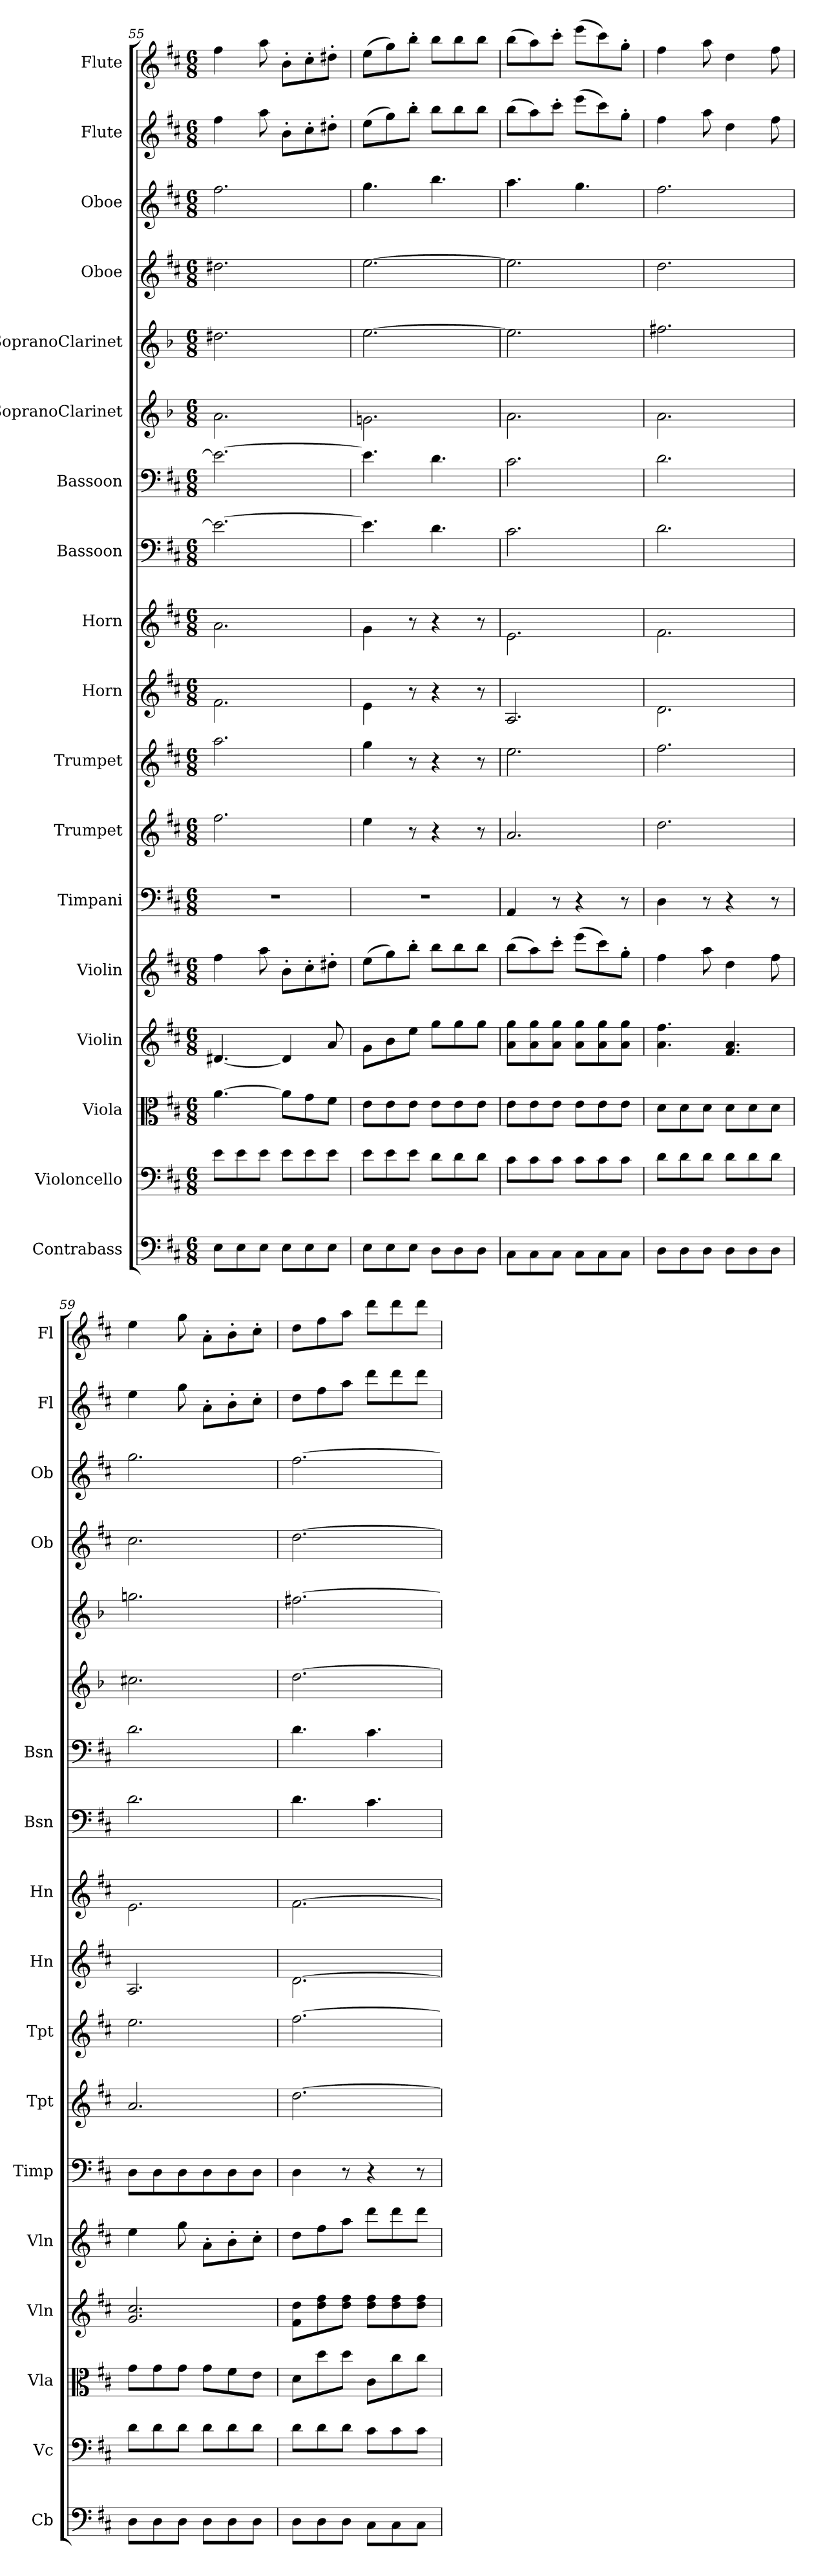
**kern	**kern	**kern	**kern	**kern	**kern	**kern	**kern	**kern	**kern	**kern	**kern	**kern	**kern	**kern	**kern	**kern	**kern
*part18	*part17	*part16	*part15	*part14	*part13	*part12	*part11	*part10	*part9	*part8	*part7	*part6	*part5	*part4	*part3	*part2	*part1
*staff18	*staff17	*staff16	*staff15	*staff14	*staff13	*staff12	*staff11	*staff10	*staff9	*staff8	*staff7	*staff6	*staff5	*staff4	*staff3	*staff2	*staff1
*I"Contrabass	*I"Violoncello	*I"Viola	*I"Violin	*I"Violin	*I"Timpani	*I"Trumpet	*I"Trumpet	*I"Horn	*I"Horn	*I"Bassoon	*I"Bassoon	*I"SopranoClarinet	*I"SopranoClarinet	*I"Oboe	*I"Oboe	*I"Flute	*I"Flute
*I'Cb	*I'Vc	*I'Vla	*I'Vln	*I'Vln	*I'Timp	*I'Tpt	*I'Tpt	*I'Hn	*I'Hn	*I'Bsn	*I'Bsn	*	*	*I'Ob	*I'Ob	*I'Fl	*I'Fl
*clefF4	*clefF4	*clefC3	*clefG2	*clefG2	*clefF4	*clefG2	*clefG2	*clefG2	*clefG2	*clefF4	*clefF4	*clefG2	*clefG2	*clefG2	*clefG2	*clefG2	*clefG2
*k[f#c#]	*k[f#c#]	*k[f#c#]	*k[f#c#]	*k[f#c#]	*k[f#c#]	*k[f#c#]	*k[f#c#]	*k[f#c#]	*k[f#c#]	*k[f#c#]	*k[f#c#]	*k[b-]	*k[b-]	*k[f#c#]	*k[f#c#]	*k[f#c#]	*k[f#c#]
*M6/8	*M6/8	*M6/8	*M6/8	*M6/8	*M6/8	*M6/8	*M6/8	*M6/8	*M6/8	*M6/8	*M6/8	*M6/8	*M6/8	*M6/8	*M6/8	*M6/8	*M6/8
=55	=55	=55	=55	=55	=55	=55	=55	=55	=55	=55	=55	=55	=55	=55	=55	=55	=55
8E\L	8e\L	[4.a\	[4.d#X/	4ff#\	2.r	2.ff#\	2.aa\	2.f#\	2.a\	2.e\_	2.e\_	2.a\	2.dd#X\	2.dd#X\	2.ff#\	4ff#\	4ff#\
8E\	8e\	.	.	.	.	.	.	.	.	.	.	.	.	.	.	.	.
8E\J	8e\J	.	.	8aa\	.	.	.	.	.	.	.	.	.	.	.	8aa\	8aa\
8E\L	8e\L	8a\L]	4d#/]	8b'\L	.	.	.	.	.	.	.	.	.	.	.	8b'\L	8b'\L
8E\	8e\	8g\	.	8cc#'\	.	.	.	.	.	.	.	.	.	.	.	8cc#'\	8cc#'\
8E\J	8e\J	8f#\J	8a/	8dd#X'\J	.	.	.	.	.	.	.	.	.	.	.	8dd#X'\J	8dd#X'\J
=56	=56	=56	=56	=56	=56	=56	=56	=56	=56	=56	=56	=56	=56	=56	=56	=56	=56
8E\L	8e\L	8e\L	8g\L	(8ee\L	2.r	4ee\	4gg\	4e\	4g\	4.e\]	4.e\]	2.gn\	[2.ee\	[2.ee\	4.gg\	(8ee\L	(8ee\L
8E\	8e\	8e\	8b\	8gg\)	.	.	.	.	.	.	.	.	.	.	.	8gg\)	8gg\)
8E\J	8e\J	8e\J	8ee\J	8bb'\J	.	8r	8r	8r	8r	.	.	.	.	.	.	8bb'\J	8bb'\J
8D\L	8d\L	8e\L	8gg\L	8bb\L	.	4r	4r	4r	4r	4.d\	4.d\	.	.	.	4.bb\	8bb\L	8bb\L
8D\	8d\	8e\	8gg\	8bb\	.	.	.	.	.	.	.	.	.	.	.	8bb\	8bb\
8D\J	8d\J	8e\J	8gg\J	8bb\J	.	8r	8r	8r	8r	.	.	.	.	.	.	8bb\J	8bb\J
=57	=57	=57	=57	=57	=57	=57	=57	=57	=57	=57	=57	=57	=57	=57	=57	=57	=57
8C#\L	8c#\L	8e\L	8a\ 8gg\L	(8bb\L	4AA/	2.a/	2.ee\	2.A/	2.e\	2.c#\	2.c#\	2.a\	2.ee\]	2.ee\]	4.aa\	(8bb\L	(8bb\L
8C#\	8c#\	8e\	8a\ 8gg\	8aa\)	.	.	.	.	.	.	.	.	.	.	.	8aa\)	8aa\)
8C#\J	8c#\J	8e\J	8a\ 8gg\J	8ccc#'\J	8r	.	.	.	.	.	.	.	.	.	.	8ccc#'\J	8ccc#'\J
8C#\L	8c#\L	8e\L	8a\ 8gg\L	(8eee\L	4r	.	.	.	.	.	.	.	.	.	4.gg\	(8eee\L	(8eee\L
8C#\	8c#\	8e\	8a\ 8gg\	8ccc#\)	.	.	.	.	.	.	.	.	.	.	.	8ccc#\)	8ccc#\)
8C#\J	8c#\J	8e\J	8a\ 8gg\J	8gg'\J	8r	.	.	.	.	.	.	.	.	.	.	8gg'\J	8gg'\J
=58	=58	=58	=58	=58	=58	=58	=58	=58	=58	=58	=58	=58	=58	=58	=58	=58	=58
8D\L	8d\L	8d\L	4.a\ 4.ff#\	4ff#\	4D\	2.dd\	2.ff#\	2.d\	2.f#\	2.d\	2.d\	2.a\	2.ff#X\	2.dd\	2.ff#\	4ff#\	4ff#\
8D\	8d\	8d\	.	.	.	.	.	.	.	.	.	.	.	.	.	.	.
8D\J	8d\J	8d\J	.	8aa\	8r	.	.	.	.	.	.	.	.	.	.	8aa\	8aa\
8D\L	8d\L	8d\L	4.f#/ 4.a/	4dd\	4r	.	.	.	.	.	.	.	.	.	.	4dd\	4dd\
8D\	8d\	8d\	.	.	.	.	.	.	.	.	.	.	.	.	.	.	.
8D\J	8d\J	8d\J	.	8ff#\	8r	.	.	.	.	.	.	.	.	.	.	8ff#\	8ff#\
=59	=59	=59	=59	=59	=59	=59	=59	=59	=59	=59	=59	=59	=59	=59	=59	=59	=59
8D\L	8d\L	8g\L	2.g/ 2.cc#/	4ee\	8D\L	2.a/	2.ee\	2.A/	2.e\	2.d\	2.d\	2.cc#X\	2.ggn\	2.cc#\	2.gg\	4ee\	4ee\
8D\	8d\	8g\	.	.	8D\	.	.	.	.	.	.	.	.	.	.	.	.
8D\J	8d\J	8g\J	.	8gg\	8D\	.	.	.	.	.	.	.	.	.	.	8gg\	8gg\
8D\L	8d\L	8g\L	.	8a'\L	8D\	.	.	.	.	.	.	.	.	.	.	8a'\L	8a'\L
8D\	8d\	8f#\	.	8b'\	8D\	.	.	.	.	.	.	.	.	.	.	8b'\	8b'\
8D\J	8d\J	8e\J	.	8cc#'\J	8D\J	.	.	.	.	.	.	.	.	.	.	8cc#'\J	8cc#'\J
=60	=60	=60	=60	=60	=60	=60	=60	=60	=60	=60	=60	=60	=60	=60	=60	=60	=60
8D\L	8d\L	8d\L	8f#\ 8dd\L	8dd\L	4D\	[2.dd\	[2.ff#\	[2.d\	[2.f#\	4.d\	4.d\	[2.dd\	[2.ff#X\	[2.dd\	[2.ff#\	8dd\L	8dd\L
8D\	8d\	8dd\	8dd\ 8ff#\	8ff#\	.	.	.	.	.	.	.	.	.	.	.	8ff#\	8ff#\
8D\J	8d\J	8dd\J	8dd\ 8ff#\J	8aa\J	8r	.	.	.	.	.	.	.	.	.	.	8aa\J	8aa\J
8C#\L	8c#\L	8c#\L	8dd\ 8ff#\L	8ddd\L	4r	.	.	.	.	4.c#\	4.c#\	.	.	.	.	8ddd\L	8ddd\L
8C#\	8c#\	8cc#\	8dd\ 8ff#\	8ddd\	.	.	.	.	.	.	.	.	.	.	.	8ddd\	8ddd\
8C#\J	8c#\J	8cc#\J	8dd\ 8ff#\J	8ddd\J	8r	.	.	.	.	.	.	.	.	.	.	8ddd\J	8ddd\J
=	=	=	=	=	=	=	=	=	=	=	=	=	=	=	=	=	=
*-	*-	*-	*-	*-	*-	*-	*-	*-	*-	*-	*-	*-	*-	*-	*-	*-	*-
